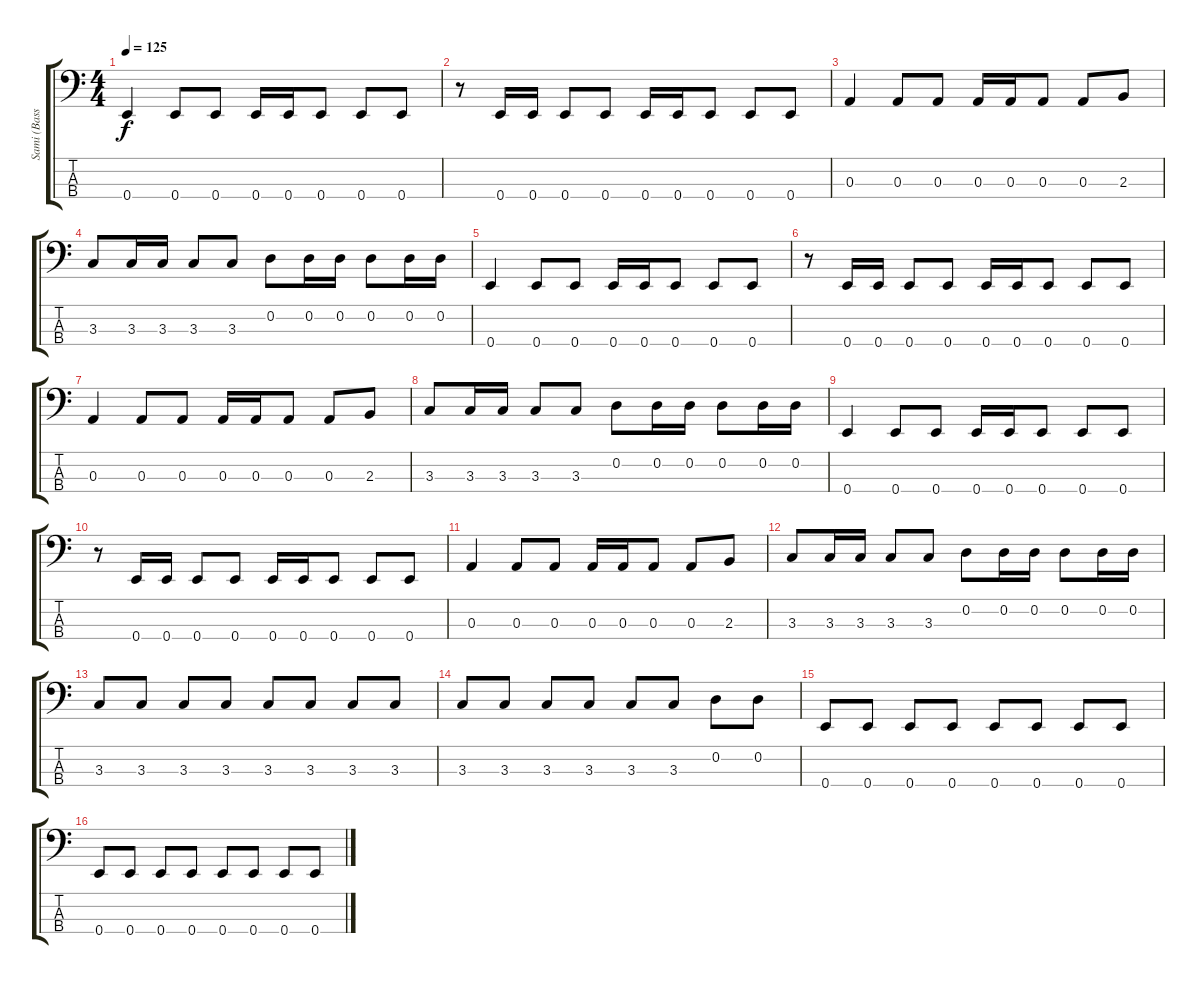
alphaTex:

\track ("Sami (Bass)" "Sami (Bass") {instrument electricbasspick}
\staff {score tabs}
\tuning (G2 D2 A1 E1) {hide}
\ts (4 4)
\tempo 125
\clef f4
\ks c
0.4.4{dy f} 0.4.8 0.4.8 0.4.16 0.4.16 0.4.8 0.4.8 0.4.8 |
r.8 0.4.16 0.4.16 0.4.8 0.4.8 0.4.16 0.4.16 0.4.8 0.4.8 0.4.8 |
0.3.4 0.3.8 0.3.8 0.3.16 0.3.16 0.3.8 0.3.8 2.3.8 |
3.3.8 3.3.16 3.3.16 3.3.8 3.3.8 0.2.8 0.2.16 0.2.16 0.2.8 0.2.16 0.2.16 |
0.4.4 0.4.8 0.4.8 0.4.16 0.4.16 0.4.8 0.4.8 0.4.8 |
r.8 0.4.16 0.4.16 0.4.8 0.4.8 0.4.16 0.4.16 0.4.8 0.4.8 0.4.8 |
0.3.4 0.3.8 0.3.8 0.3.16 0.3.16 0.3.8 0.3.8 2.3.8 |
3.3.8 3.3.16 3.3.16 3.3.8 3.3.8 0.2.8 0.2.16 0.2.16 0.2.8 0.2.16 0.2.16 |
0.4.4 0.4.8 0.4.8 0.4.16 0.4.16 0.4.8 0.4.8 0.4.8 |
r.8 0.4.16 0.4.16 0.4.8 0.4.8 0.4.16 0.4.16 0.4.8 0.4.8 0.4.8 |
0.3.4 0.3.8 0.3.8 0.3.16 0.3.16 0.3.8 0.3.8 2.3.8 |
3.3.8 3.3.16 3.3.16 3.3.8 3.3.8 0.2.8 0.2.16 0.2.16 0.2.8 0.2.16 0.2.16 |
3.3.8 3.3.8 3.3.8 3.3.8 3.3.8 3.3.8 3.3.8 3.3.8 |
3.3.8 3.3.8 3.3.8 3.3.8 3.3.8 3.3.8 0.2.8 0.2.8 |
0.4.8 0.4.8 0.4.8 0.4.8 0.4.8 0.4.8 0.4.8 0.4.8 |
0.4.8 0.4.8 0.4.8 0.4.8 0.4.8 0.4.8 0.4.8 0.4.8
